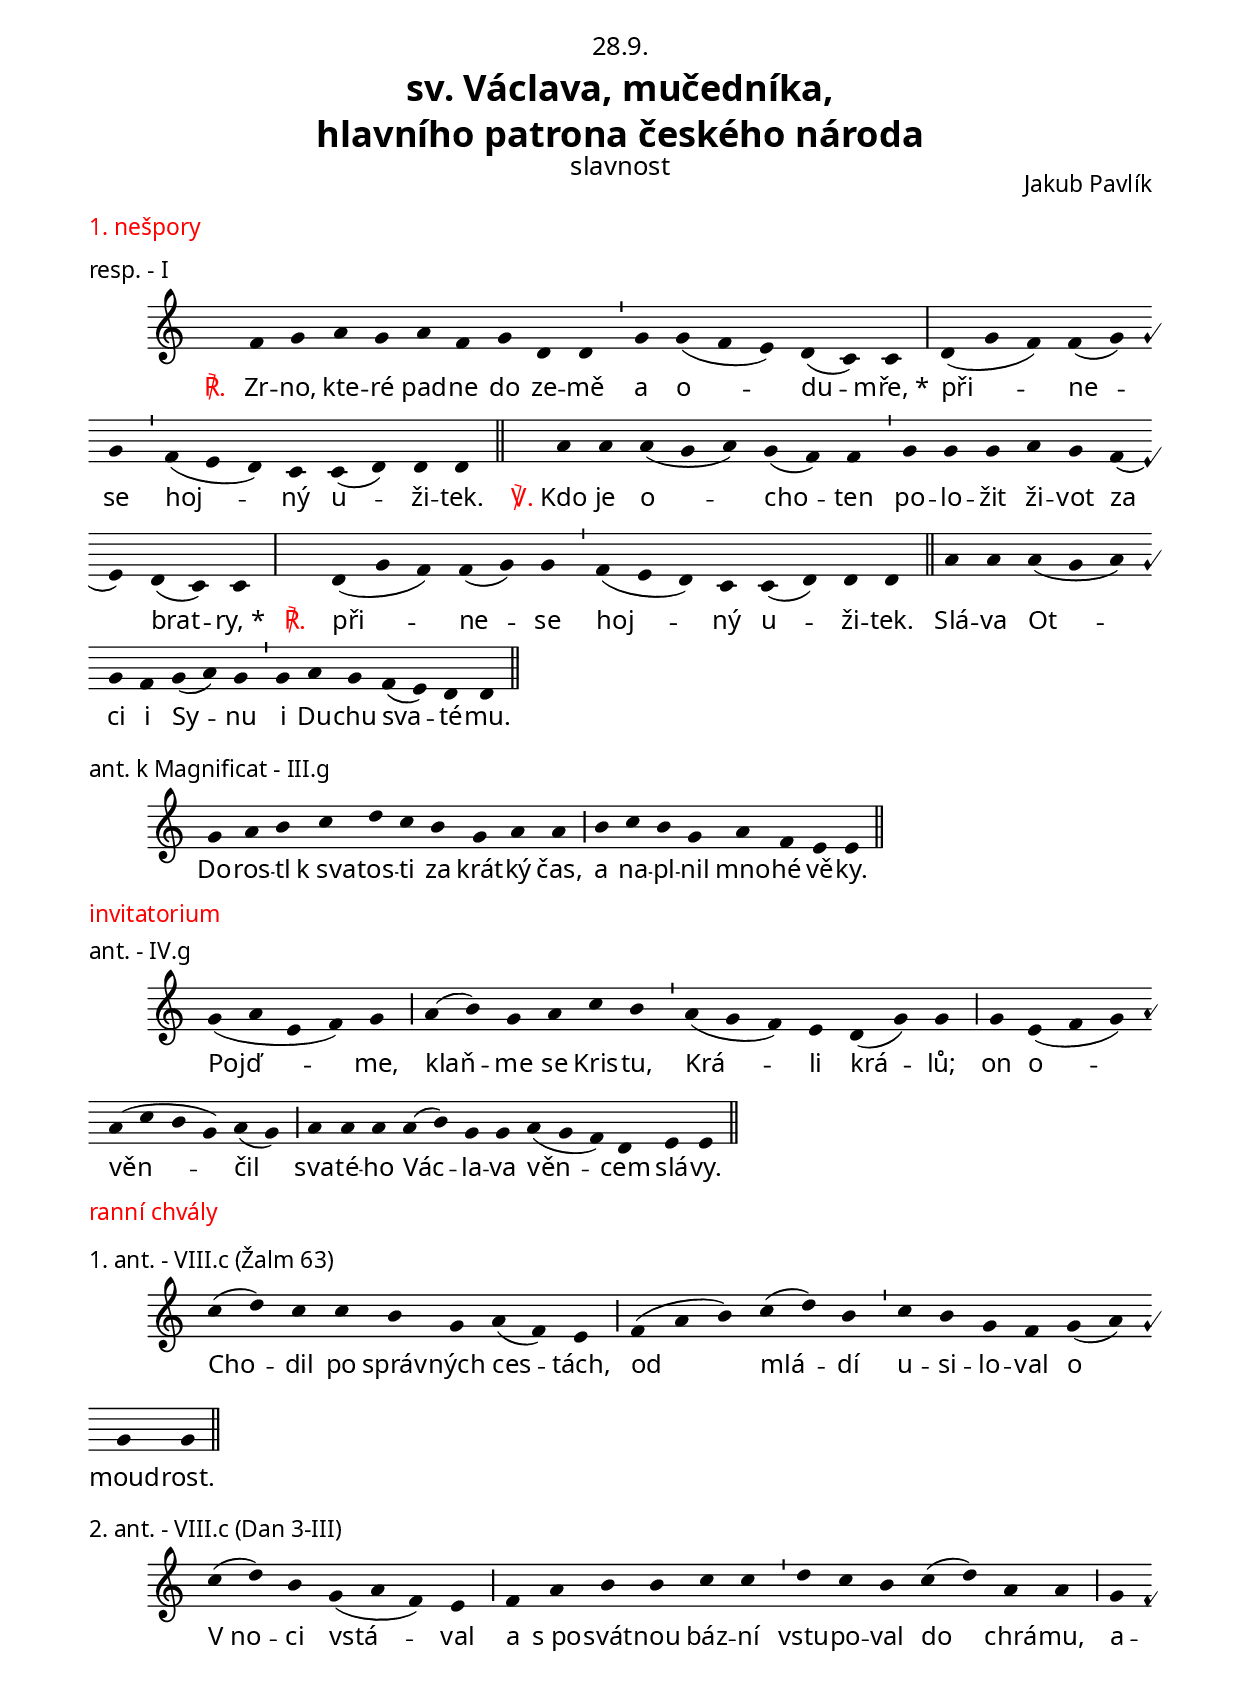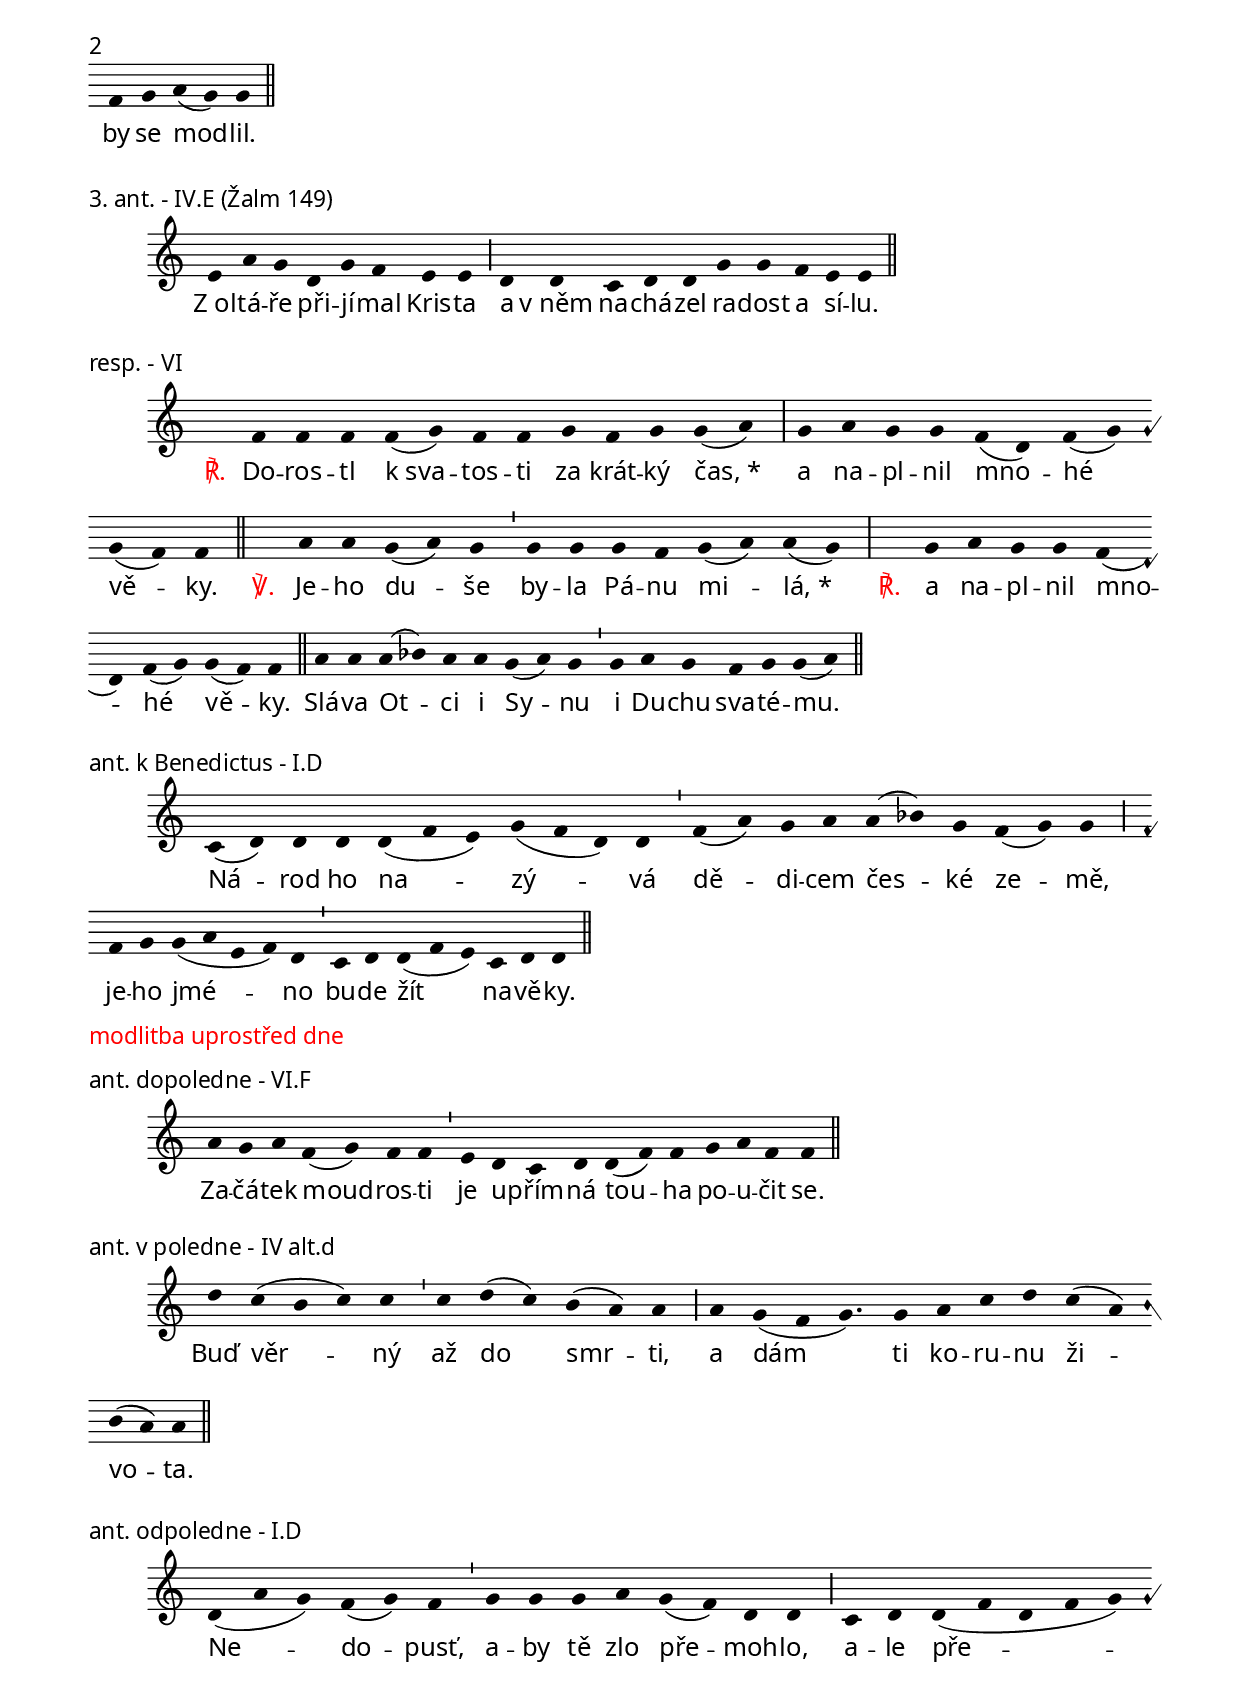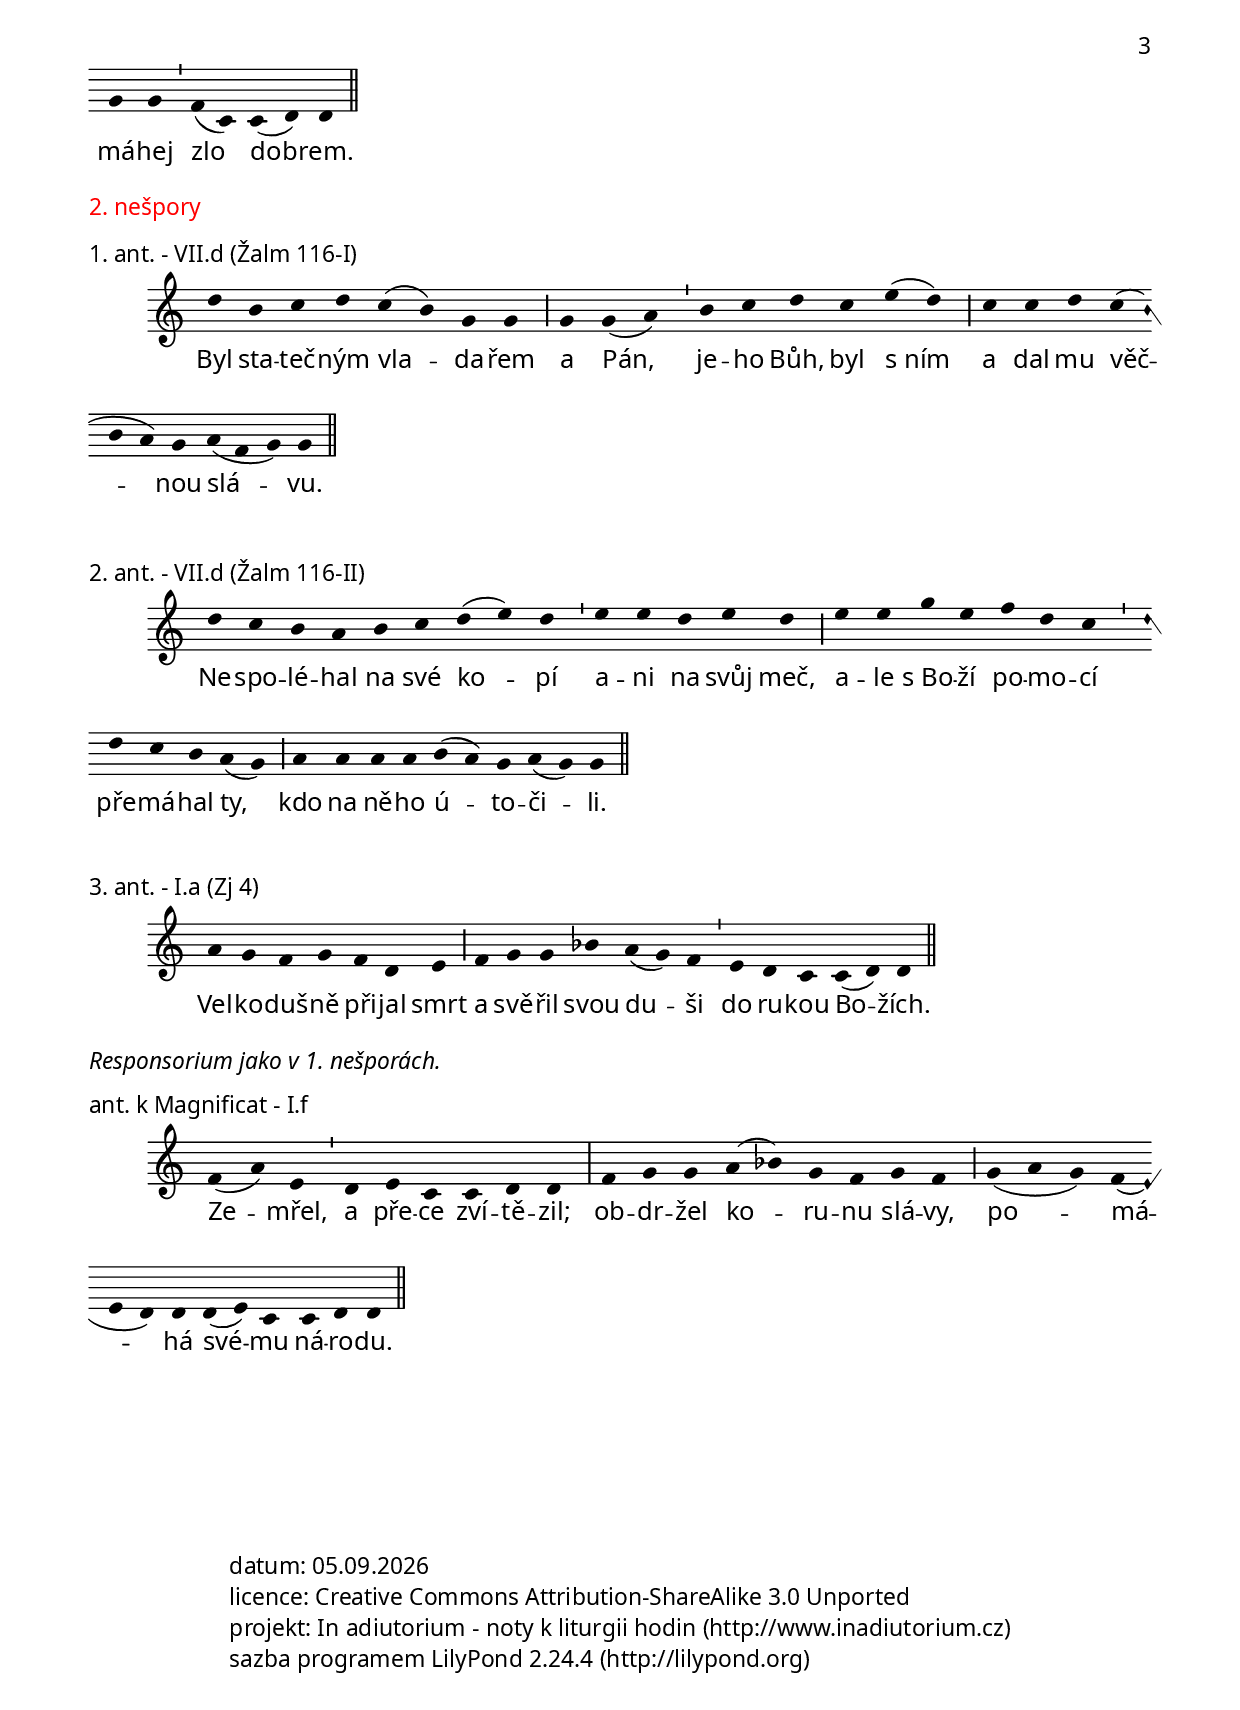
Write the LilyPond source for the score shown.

\version "2.15.40"

\include "../spolecne.ly"
\include "../dilyresponsorii.ly"

\header {
  title = \markup\titleSvatek
            \center-column{ "sv. Václava, mučedníka,"
            "hlavního patrona českého národa" }
            slavnost
            28.9.
  composer = "Jakub Pavlík"
}

\markup {\nadpisHodinka {"1. nešpory"}}

\score {
  \relative c' {
    \choralniRezim

    % R
    \neviditelna f
    f4 g a g a f g d d \barMin g g( f e) d( c) c \barMax
    d( g f) f( g) g \barMin f( e d) c c( d) d d \barFinalis
    % V
    \neviditelna g
    a4 a a( g a) g( f) f \barMin g g g a g f( e) d( c) c \barMax
    % R
    \neviditelna a
    d( g f) f( g) g \barMin f( e d) c c( d) d d \barFinalis
    % Slava
    a'4 a a( g a) g f g( a) g \barMin g a g f( e) d d \barFinalis
  }
  \addlyrics {
    \Response Zr -- no, kte -- ré pad -- ne do ze -- mě a o -- du -- mře,_*
    při -- ne -- se hoj -- ný u -- ži -- tek.
    \Verse Kdo je o -- cho -- ten po -- lo -- žit ži -- vot za brat -- ry,_*
    \Response při -- ne -- se hoj -- ný u -- ži -- tek.
    \textRespDoxologie
  }
  \header {
    quid = "resp."
    modus = "I"
    placet = "nic moc"
    id = "1ne-r"
    piece = \markup {\sestavTitulekResp}
  }
}

\score {
  \relative c'' {
    \choralniRezim
    g4 a b c d c b g a a \barMaior
    b c b g a f e e \barFinalis
  }
  \addlyrics {
    Do -- ros -- tl k_sva -- tos -- ti za krát -- ký čas,
    a na -- pl -- nil mno -- hé vě -- ky.
  }
  \header {
    quid = "ant. k Magnificat"
    modus = "III"
    differentia = "g"
    psalmus = ""
    id = "1ne-amag"
    piece = \markup {\sestavTitulekBezZalmu}
  }
}

\markup {\nadpisHodinka {"invitatorium"}}

\score {
  \relative c'' {
    \choralniRezim
    g4( a e f) g \barMaior a( b) g a c b \barMin a( g f) e d( g) g \barMaior
    g e( f g) a( c b g) a( g) \barMaior
    a a a a( b) g g a( g f) d e e \barFinalis
  }
  \addlyrics {
    Pojď -- me, klaň -- me se Kris -- tu, Krá -- li krá -- lů;
    on o -- věn -- čil
    sva -- té -- ho Vác -- la -- va
    věn -- cem slá -- vy.
  }
  \header {
    quid = "ant."
    modus = "IV"
    differentia = "g"
    psalmus = ""
    placet = "div. maior jen po _králů_"
    id = "invit"
    piece = \markup {\sestavTitulekBezZalmu}
  }
}

\markup {\nadpisHodinka {"ranní chvály"}}

\score {
  \relative c'' {
    \choralniRezim
    c4( d) c c b g a( f) e \barMaior
    f( a b) c( d) b \barMin c b g f g( a) g g \barFinalis
  }
  \addlyrics {
    Cho -- dil po správ -- ných ces -- tách,
    od mlá -- dí u -- si -- lo -- val o moud -- rost.
  }
  \header {
    quid = "1. ant."
    modus = "VIII"
    differentia = "c"
    psalmus = "Žalm 63"
    placet = "ohledně kryptotritonu fah v obou těchto antifonách
    zatím nemám jasný názor. Myslím, že když se správně zazpívá,
    není nelibý, ale přinejmenším mně se zpívá poněkud těžko"
    id = "rch-a1"
    piece = \markup {\sestavTitulek}
  }
}

\score {
  \relative c'' {
    \choralniRezim
    c4( d) b g( a f) e \barMaior
    f4 a b b c c \barMin d c b c( d) a a \barMaior
    g f g a( g) g \barFinalis
  }
  \addlyrics {
    V_no -- ci vstá -- val
    a s_po -- svát -- nou báz -- ní vstu -- po -- val do chrá -- mu,
    a -- by se mod -- lil.
  }
  \header {
    quid = "2. ant."
    modus = "VIII"
    differentia = "c"
    psalmus = "Dan 3-III"
    id = "rch-a2"
    piece = \markup {\sestavTitulek}
  }
}

\score {
  \relative c' {
    \choralniRezim
    e4 a g d g f e e \barMaior
    d d c d d g g f e e \barFinalis
  }
  \addlyrics {
    Z_ol -- tá -- ře při -- jí -- mal Kris -- ta
    a v_něm na -- chá -- zel ra -- dost a sí -- lu.
  }
  \header {
    quid = "3. ant."
    modus = "IV"
    differentia = "E"
    psalmus = "Žalm 149"
    id = "rch-a3"
    piece = \markup {\sestavTitulek}
  }
}

\score {
  \relative c' {
    \choralniRezim

    % R
    \neviditelna f
    f4 f f f( g) f f g f g g( a) \barMax
    g a g g f( d) f( g) g( f) f \barFinalis
    % V
    \neviditelna a
    a a g( a) g \barMin g g g f g( a) a( g) \barMax
    % R
    \neviditelna a
    g a g g f( d) f( g) g( f) f \barFinalis
    % Slava
    \respVIdoxologie \barFinalis
  }
  \addlyrics {
    \Response Do -- ros -- tl k_sva -- tos -- ti za krát -- ký čas,_*
    a na -- pl -- nil mno -- hé vě -- ky.
    \Verse Je -- ho du -- še by -- la Pá -- nu mi -- lá,_*
    \Response a na -- pl -- nil mno -- hé vě -- ky.
    \textRespDoxologie
  }
  \header {
    quid = "resp."
    modus = "VI"
    id = "rch-r"
    piece = \markup {\sestavTitulekResp}
  }
}

\score {
  \relative c' {
    \choralniRezim
    c4( d) d d d( f e) g( f d) d \barMin
    f( a) g a a( bes) g f( g) g \barMaior
    f g g( a e f) d \barMin c d d( f e) c d d \barFinalis
  }
  \addlyrics {
    Ná -- rod ho na -- zý -- vá
    dě -- di -- cem čes -- ké ze -- mě,
    je -- ho jmé -- no bu -- de žít na -- vě -- ky.
  }
  \header {
    quid = "ant. k Benedictus"
    modus = "I"
    differentia = "D"
    psalmus = ""
    placet = "_nazývá_ má moc velký důraz na druhé slabice"
    id = "rch-aben"
    piece = \markup {\sestavTitulekBezZalmu}
  }
}

\markup {\nadpisHodinka {"modlitba uprostřed dne"}}

\score {
  \relative c'' {
    \choralniRezim
    a4 g a f( g) f f \barMin
    e d c d d( f) f g a f f \barFinalis
  }
  \addlyrics {
    Za -- čá -- tek moud -- ros -- ti
    je u -- přím -- ná tou -- ha po -- u -- čit se.
  }
  \header {
    quid = "ant. dopoledne"
    modus = "VI"
    differentia = "F"
    psalmus = ""
    id = "tercie"
    piece = \markup {\sestavTitulekBezZalmu}
  }
}

\score {
  \relative c'' {
    \choralniRezim
    d4 c( b c) c \barMin c d( c) b( a) a \barMaior
    a g( f g4.) g4 a c d c( a) b( a) a \barFinalis
  }
  \addlyrics {
    Buď věr -- ný až do smr -- ti,
    a dám ti ko -- ru -- nu ži -- vo -- ta.
  }
  \header {
    quid = "ant. v poledne"
    modus = "IV alt"
    differentia = "d"
    psalmus = ""
    placet = "nic moc, pravděpodobně půjde lépe"
    id = "sexta"
    fial = "sanktoral/0506jansarkander.ly#ne-amag?jiny_konec"
    fons = "Jana Sarkandra, k Magnificat; konec upraven"
    piece = \markup {\sestavTitulekBezZalmu}
  }
}

\score {
  \relative c' {
    \choralniRezim
    d4( a' g) f( g) f \barMin g g g a g( f) d d \barMaior
    c d d( f d f g) g g \barMin f( c) c( d) d \barFinalis
  }
  \addlyrics {
    Ne -- do -- pusť, a -- by tě zlo pře -- moh -- lo,
    a -- le pře -- má -- hej zlo dob -- rem.
  }
  \header {
    quid = "ant. odpoledne"
    modus = "I"
    differentia = "D"
    psalmus = ""
    id = "nona"
    piece = \markup {\sestavTitulekBezZalmu}
  }
}

\markup {\nadpisHodinka {"2. nešpory"}}

\score {
  \relative c'' {
    \choralniRezim
    d4 b c d c( b) g g \barMaior
    g g( a) \barMin b c d c e( d) \barMaior
    c c d c( b a) g a( f g) g \barFinalis
  }
  \addlyrics {
    Byl sta -- teč -- ným vla -- da -- řem
    a Pán, je -- ho Bůh, byl s_ním
    a dal mu věč -- nou slá -- vu.
  }
  \header {
    quid = "1. ant."
    modus = "VII"
    differentia = "d"
    psalmus = "Žalm 116-I"
    id = "2ne-a1"
    piece = \markup {\sestavTitulek}
  }
}

\score {
  \relative c'' {
    \choralniRezim
    d4 c b a b c d( e) d \barMin
    e e d e d \barMaior
    e e g e f d c \barMin d c b a( g) \barMaior
    a a a a b( a) g a( g) g \barFinalis
  }
  \addlyrics {
    Ne -- spo -- lé -- hal na své ko -- pí
    a -- ni na svůj meč,
    a -- le s_Bo -- ží po -- mo -- cí pře -- má -- hal ty,
    kdo na ně -- ho ú -- to -- či -- li.
  }
  \header {
    quid = "2. ant."
    modus = "VII"
    differentia = "d"
    psalmus = "Žalm 116-II"
    placet = "_kdo na něho útočili_ je nezpěvné"
    id = "2ne-a2"
    piece = \markup {\sestavTitulek}
  }
}

\score {
  \relative c'' {
    \choralniRezim
    a4 g f g f d e \barMaior
    f g g bes a( g) f \barMin e d c c( d) d \barFinalis
  }
  \addlyrics {
    Vel -- ko -- duš -- ně při -- jal smrt
    a svě -- řil svou du -- ši do ru -- kou Bo -- žích.
  }
  \header {
    quid = "3. ant."
    modus = "I"
    differentia = "a"
    psalmus = "Zj 4"
    placet = "krok na _a_ je nevhodný"
    id = "2ne-a3"
    piece = \markup {\sestavTitulek}
  }
}

\markup\italic{Responsorium jako v 1. nešporách.}

\score {
  \relative c' {
    \choralniRezim
    f4( a) e \barMin d e c c d d \barMax
    f g g a( bes) g f g f \barMaior
    g( a g) f( e d) d d( e) c c d d \barFinalis
  }
  \addlyrics {
    Ze -- mřel, a pře -- ce zví -- tě -- zil;
    ob -- dr -- žel ko -- ru -- nu slá -- vy,
    po -- má -- há své -- mu ná -- ro -- du.
  }
  \header {
    quid = "ant. k Magnificat"
    modus = "I"
    differentia = "f"
    psalmus = ""
    placet = "_Zemřel_ je divné; pamatuji si, jak jsem přesně tuhle divnost
    udělal záměrně, na efekt, ale zpětně myslím, že se to sem až tolik nehodí
    a že by takové věci neměly být v chorálu zapotřebí;
    antifonu zkusit i úplně jinak - je to antifona k Magnificat ze slavnosti
    sv. Václava!"
    id = "2ne-amag"
    piece = \markup {\sestavTitulekBezZalmu}
  }
}